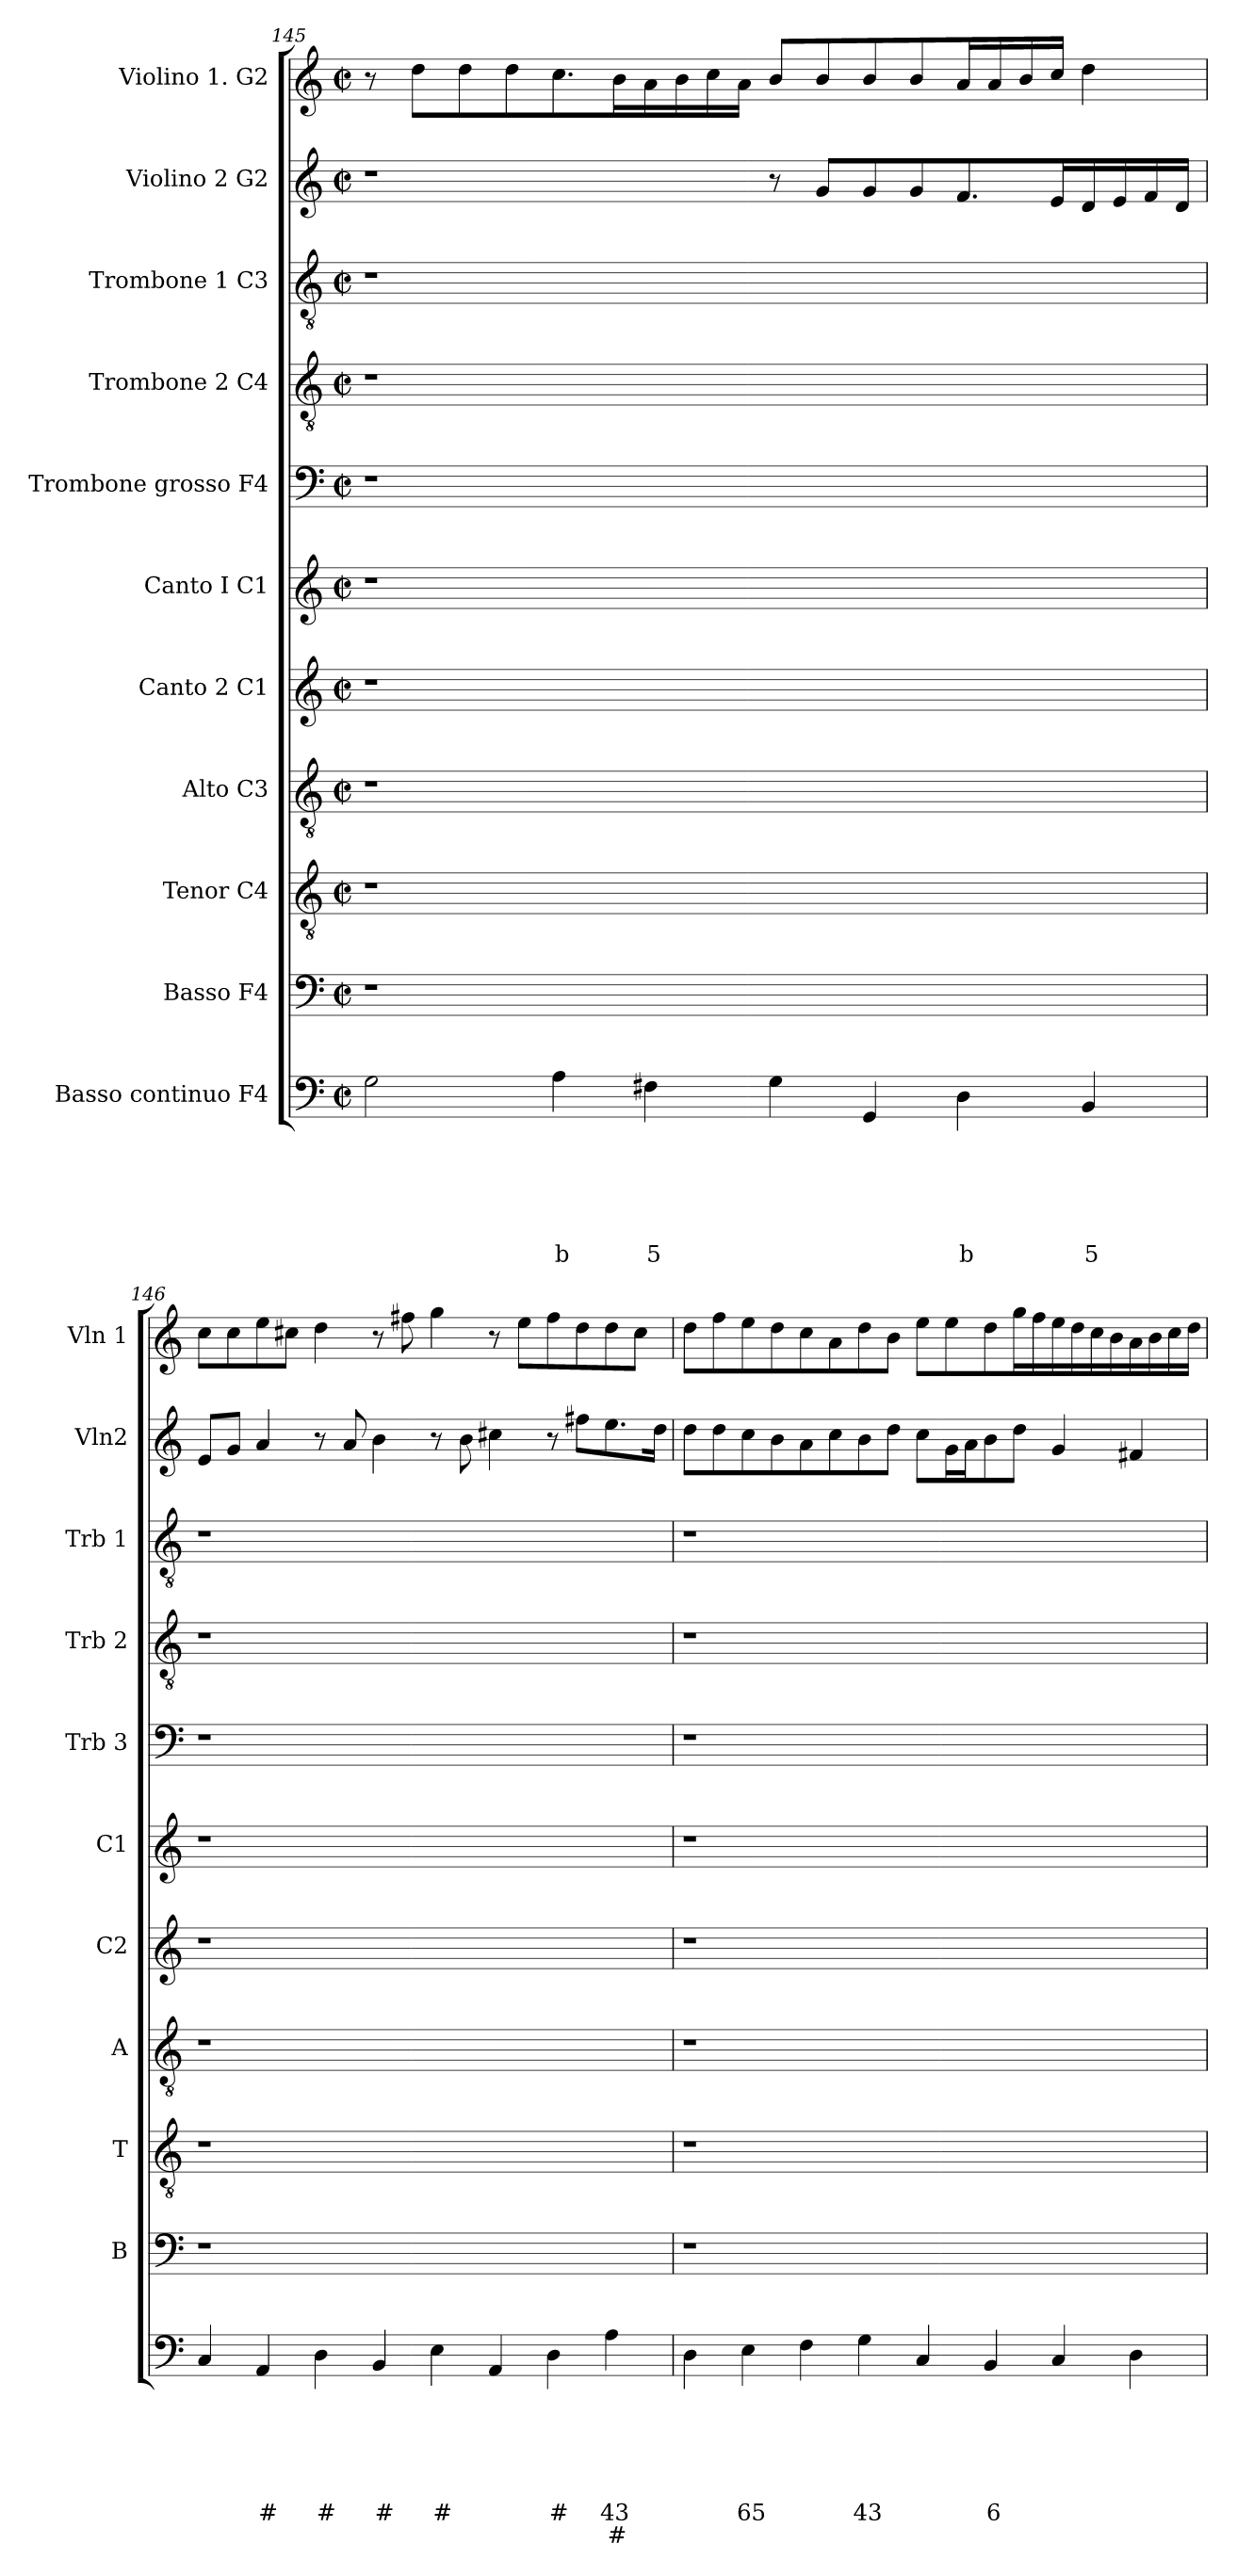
**kern	**text	**text	**text	**text	**text	**text	**text	**kern	**kern	**kern	**kern	**kern	**kern	**kern	**kern	**kern	**kern
*part11	*part11	*part11	*part11	*part11	*part11	*part11	*part11	*part10	*part9	*part8	*part7	*part6	*part5	*part4	*part3	*part2	*part1
*staff11	*staff11	*staff11	*staff11	*staff11	*staff11	*staff11	*staff11	*staff10	*staff9	*staff8	*staff7	*staff6	*staff5	*staff4	*staff3	*staff2	*staff1
*I"Basso continuo F4	*	*	*	*	*	*	*	*I"Basso F4	*I"Tenor C4	*I"Alto C3	*I"Canto 2 C1	*I"Canto I C1	*I"Trombone grosso F4	*I"Trombone 2 C4	*I"Trombone 1 C3	*I"Violino 2 G2	*I"Violino 1. G2
*	*	*	*	*	*	*	*	*I'B	*I'T	*I'A	*I'C2	*I'C1	*I'Trb 3	*I'Trb 2	*I'Trb 1	*I'Vln2	*I'Vln 1
!!LO:PB:g=z
*clefF4	*	*	*	*	*	*	*	*clefF4	*clefGv2	*clefGv2	*clefG2	*clefG2	*clefF4	*clefGv2	*clefGv2	*clefG2	*clefG2
*k[]	*	*	*	*	*	*	*	*k[]	*k[]	*k[]	*k[]	*k[]	*k[]	*k[]	*k[]	*k[]	*k[]
*C:	*	*	*	*	*	*	*	*C:	*C:	*C:	*C:	*C:	*C:	*C:	*C:	*C:	*C:
*M2/2	*	*	*	*	*	*	*	*M2/2	*M2/2	*M2/2	*M2/2	*M2/2	*M2/2	*M2/2	*M2/2	*M2/2	*M2/2
*met(c|)	*	*	*	*	*	*	*	*met(c|)	*met(c|)	*met(c|)	*met(c|)	*met(c|)	*met(c|)	*met(c|)	*met(c|)	*met(c|)	*met(c|)
=145	=145	=145	=145	=145	=145	=145	=145	=145	=145	=145	=145	=145	=145	=145	=145	=145	=145
2G\	.	.	.	.	.	.	.	1r	1r	1r	1r	1r	1r	1r	1r	1r	8r
.	.	.	.	.	.	.	.	.	.	.	.	.	.	.	.	.	8dd\L
.	.	.	.	.	.	.	.	.	.	.	.	.	.	.	.	.	8dd\
.	.	.	.	.	.	.	.	.	.	.	.	.	.	.	.	.	8dd\
!	!	!	!	!	!	!LO:LY:b	!	!	!	!	!	!	!	!	!	!	!
4A\	.	.	.	.	.	b	.	.	.	.	.	.	.	.	.	.	8.cc\
.	.	.	.	.	.	.	.	.	.	.	.	.	.	.	.	.	16b\L
!	!	!	!	!	!	!LO:LY:b	!	!	!	!	!	!	!	!	!	!	!
4F#X\	.	.	.	.	.	5	.	.	.	.	.	.	.	.	.	.	16a\
.	.	.	.	.	.	.	.	.	.	.	.	.	.	.	.	.	16b\
.	.	.	.	.	.	.	.	.	.	.	.	.	.	.	.	.	16cc\
.	.	.	.	.	.	.	.	.	.	.	.	.	.	.	.	.	16a\JJ
4G\	.	.	.	.	.	.	.	1ryy	1ryy	1ryy	1ryy	1ryy	1ryy	1ryy	1ryy	8r	8b/L
.	.	.	.	.	.	.	.	.	.	.	.	.	.	.	.	8g/L	8b/
4GG/	.	.	.	.	.	.	.	.	.	.	.	.	.	.	.	8g/	8b/
.	.	.	.	.	.	.	.	.	.	.	.	.	.	.	.	8g/	8b/
!	!	!	!	!	!	!LO:LY:b	!	!	!	!	!	!	!	!	!	!	!
4D\	.	.	.	.	.	b	.	.	.	.	.	.	.	.	.	8.f/	16a/L
.	.	.	.	.	.	.	.	.	.	.	.	.	.	.	.	.	16a/
.	.	.	.	.	.	.	.	.	.	.	.	.	.	.	.	.	16b/
.	.	.	.	.	.	.	.	.	.	.	.	.	.	.	.	16e/L	16cc/JJ
!	!	!	!	!	!	!LO:LY:b	!	!	!	!	!	!	!	!	!	!	!
4BB/	.	.	.	.	.	5	.	.	.	.	.	.	.	.	.	16d/	4dd\
.	.	.	.	.	.	.	.	.	.	.	.	.	.	.	.	16e/	.
.	.	.	.	.	.	.	.	.	.	.	.	.	.	.	.	16f/	.
.	.	.	.	.	.	.	.	.	.	.	.	.	.	.	.	16d/JJ	.
=146	=146	=146	=146	=146	=146	=146	=146	=146	=146	=146	=146	=146	=146	=146	=146	=146	=146
4C/	.	.	.	.	.	.	.	1r	1r	1r	1r	1r	1r	1r	1r	8e/L	8cc\L
.	.	.	.	.	.	.	.	.	.	.	.	.	.	.	.	8g/J	8cc\
!	!	!	!	!	!	!LO:LY:b	!	!	!	!	!	!	!	!	!	!	!
4AA/	.	.	.	.	.	#	.	.	.	.	.	.	.	.	.	4a/	8ee\
.	.	.	.	.	.	.	.	.	.	.	.	.	.	.	.	.	8cc#X\J
!	!	!	!	!	!	!LO:LY:b	!	!	!	!	!	!	!	!	!	!	!
4D\	.	.	.	.	.	#	.	.	.	.	.	.	.	.	.	8r	4dd\
.	.	.	.	.	.	.	.	.	.	.	.	.	.	.	.	8a/	.
!	!	!	!	!	!	!LO:LY:b	!	!	!	!	!	!	!	!	!	!	!
4BB/	.	.	.	.	.	#	.	.	.	.	.	.	.	.	.	4b\	8r
.	.	.	.	.	.	.	.	.	.	.	.	.	.	.	.	.	8ff#X\
!	!	!	!	!	!	!LO:LY:b	!	!	!	!	!	!	!	!	!	!	!
4E\	.	.	.	.	.	#	.	1ryy	1ryy	1ryy	1ryy	1ryy	1ryy	1ryy	1ryy	8r	4gg\
.	.	.	.	.	.	.	.	.	.	.	.	.	.	.	.	8b\	.
4AA/	.	.	.	.	.	.	.	.	.	.	.	.	.	.	.	4cc#X\	8r
.	.	.	.	.	.	.	.	.	.	.	.	.	.	.	.	.	8ee\L
!	!	!	!	!	!	!LO:LY:b	!	!	!	!	!	!	!	!	!	!	!
4D\	.	.	.	.	.	#	.	.	.	.	.	.	.	.	.	8r	8ff#\
.	.	.	.	.	.	.	.	.	.	.	.	.	.	.	.	8ff#X\L	8dd\
!	!	!	!	!	!	!LO:LY:b	!LO:LY:b	!	!	!	!	!	!	!	!	!	!
4A\	.	.	.	.	.	43	#	.	.	.	.	.	.	.	.	8.ee\	8dd\
.	.	.	.	.	.	.	.	.	.	.	.	.	.	.	.	.	8cc#\J
.	.	.	.	.	.	.	.	.	.	.	.	.	.	.	.	16dd\Jk	.
=147	=147	=147	=147	=147	=147	=147	=147	=147	=147	=147	=147	=147	=147	=147	=147	=147	=147
4D\	.	.	.	.	.	.	.	1r	1r	1r	1r	1r	1r	1r	1r	8dd\L	8dd\L
.	.	.	.	.	.	.	.	.	.	.	.	.	.	.	.	8dd\	8ff\
!	!	!	!	!	!	!LO:LY:b	!	!	!	!	!	!	!	!	!	!	!
4E\	.	.	.	.	.	65	.	.	.	.	.	.	.	.	.	8cc\	8ee\
.	.	.	.	.	.	.	.	.	.	.	.	.	.	.	.	8b\	8dd\
4F\	.	.	.	.	.	.	.	.	.	.	.	.	.	.	.	8a\	8cc\
.	.	.	.	.	.	.	.	.	.	.	.	.	.	.	.	8cc\	8a\
!	!	!	!	!	!	!LO:LY:b	!	!	!	!	!	!	!	!	!	!	!
4G\	.	.	.	.	.	43	.	.	.	.	.	.	.	.	.	8b\	8dd\
.	.	.	.	.	.	.	.	.	.	.	.	.	.	.	.	8dd\J	8b\J
4C/	.	.	.	.	.	.	.	1ryy	1ryy	1ryy	1ryy	1ryy	1ryy	1ryy	1ryy	8cc\L	8ee\L
.	.	.	.	.	.	.	.	.	.	.	.	.	.	.	.	16g\L	8ee\
.	.	.	.	.	.	.	.	.	.	.	.	.	.	.	.	16a\J	.
!	!	!	!	!	!	!LO:LY:b	!	!	!	!	!	!	!	!	!	!	!
4BB/	.	.	.	.	.	6	.	.	.	.	.	.	.	.	.	8b\	8dd\
.	.	.	.	.	.	.	.	.	.	.	.	.	.	.	.	8dd\J	16gg\L
.	.	.	.	.	.	.	.	.	.	.	.	.	.	.	.	.	16ff\
4C/	.	.	.	.	.	.	.	.	.	.	.	.	.	.	.	4g/	16ee\
.	.	.	.	.	.	.	.	.	.	.	.	.	.	.	.	.	16dd\
.	.	.	.	.	.	.	.	.	.	.	.	.	.	.	.	.	16cc\
.	.	.	.	.	.	.	.	.	.	.	.	.	.	.	.	.	16b\
4D\	.	.	.	.	.	.	.	.	.	.	.	.	.	.	.	4f#X/	16a\
.	.	.	.	.	.	.	.	.	.	.	.	.	.	.	.	.	16b\
.	.	.	.	.	.	.	.	.	.	.	.	.	.	.	.	.	16cc\
.	.	.	.	.	.	.	.	.	.	.	.	.	.	.	.	.	16dd\JJ
=	=	=	=	=	=	=	=	=	=	=	=	=	=	=	=	=	=
*-	*-	*-	*-	*-	*-	*-	*-	*-	*-	*-	*-	*-	*-	*-	*-	*-	*-
